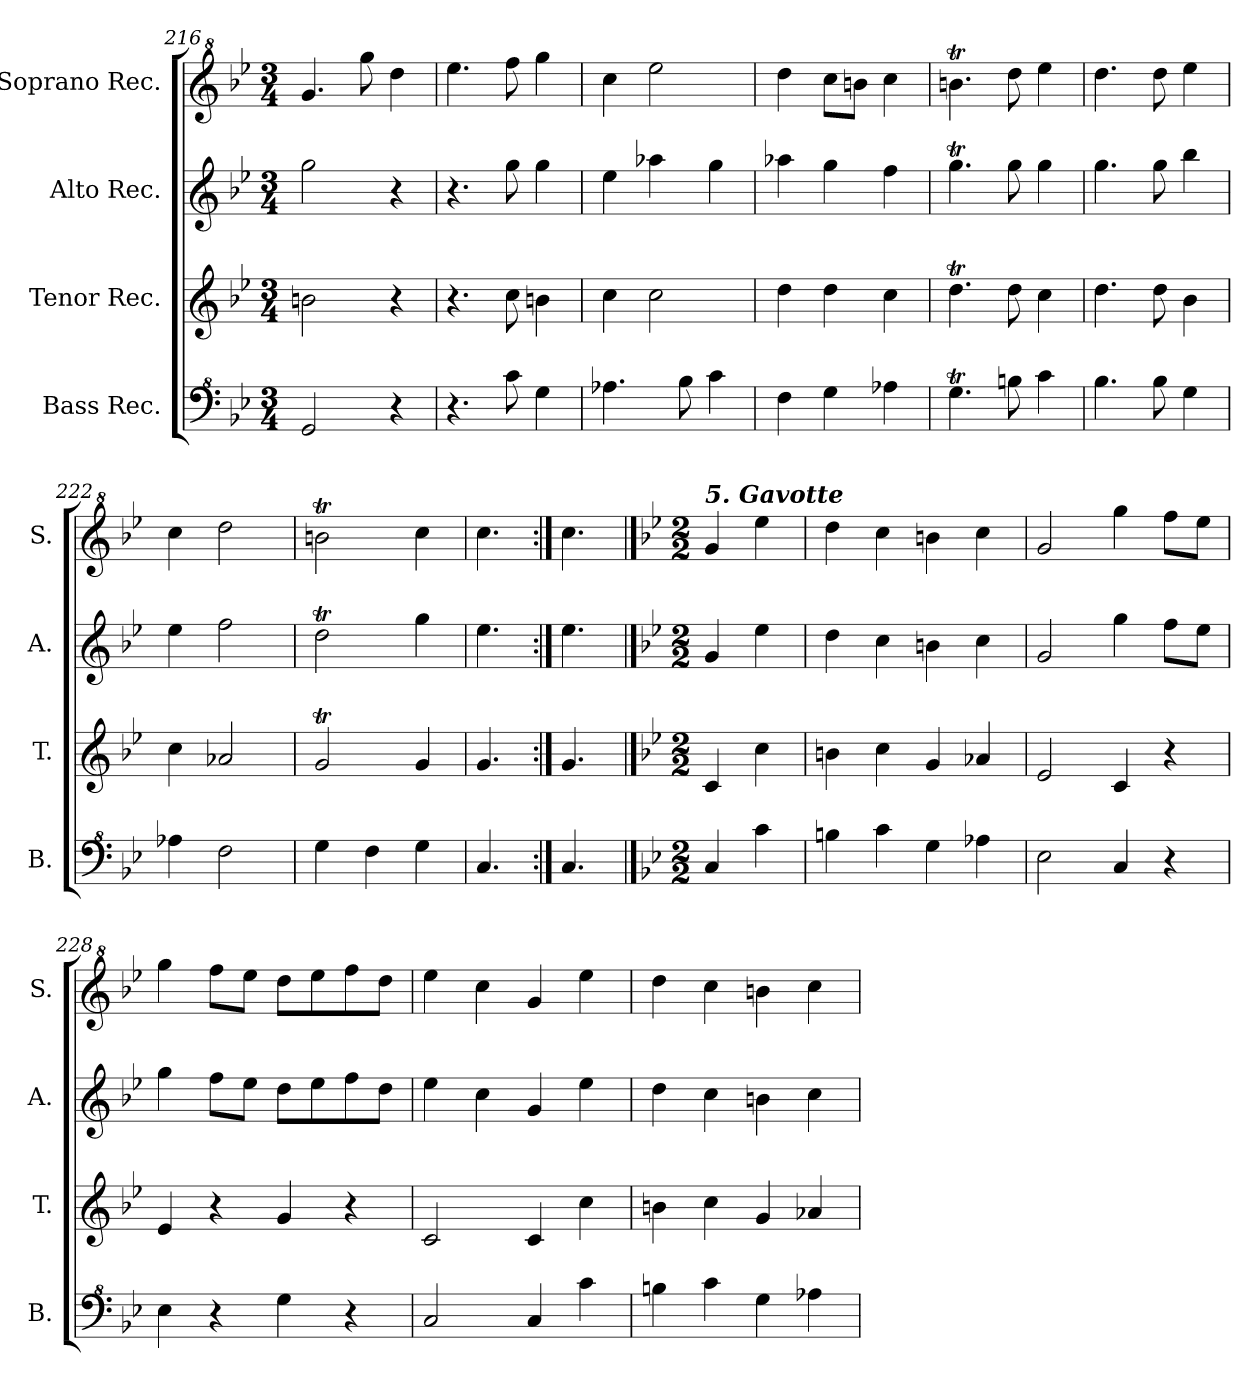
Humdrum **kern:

**kern	**kern	**kern	**kern
*part4	*part3	*part2	*part1
*staff4	*staff3	*staff2	*staff1
*I"Bass Rec.	*I"Tenor Rec.	*I"Alto Rec.	*I"Soprano Rec.
*I'B.	*I'T.	*I'A.	*I'S.
*clefF^4	*clefG2	*clefG2	*clefG^2
*k[b-e-]	*k[b-e-]	*k[b-e-]	*k[b-e-]
*M3/4	*M3/4	*M3/4	*M3/4
=216	=216	=216	=216
2G/	2bn\	2gg\	4.gg/
.	.	.	8ggg\
4r	4r	4r	4ddd\
=217	=217	=217	=217
4.r	4.r	4.r	4.eee-\
8cc\	8cc\	8gg\	8fff\
4g\	4bn\	4gg\	4ggg\
=218	=218	=218	=218
4.a-X\	4cc\	4ee-\	4ccc\
.	2cc\	4aa-X\	2eee-\
8b-\	.	.	.
4cc\	.	4gg\	.
=219	=219	=219	=219
4f\	4dd\	4aa-X\	4ddd\
4g\	4dd\	4gg\	8ccc\L
.	.	.	8bbn\J
4a-X\	4cc\	4ff\	4ccc\
=220	=220	=220	=220
4.gT\	4.ddt\	4.ggT\	4.bbnt\
8bn\	8dd\	8gg\	8ddd\
4cc\	4cc\	4gg\	4eee-\
=221	=221	=221	=221
4.b-\	4.dd\	4.gg\	4.ddd\
8b-\	8dd\	8gg\	8ddd\
4g\	4b-\	4bb-\	4eee-\
=222	=222	=222	=222
4a-X\	4cc\	4ee-\	4ccc\
2f\	2a-X/	2ff\	2ddd\
=223	=223	=223	=223
4g\	2gT/	2ddt\	2bbnt\
4f\	.	.	.
4g\	4g/	4gg\	4ccc\
=224	=224	=224	=224
4.c/	4.g/	4.ee-\	4.ccc\
=225:|!	=225:|!	=225:|!	=225:|!
4.c/	4.g/	4.ee-\	4.ccc\
!!LO:PB:g=z
==225X10	==225X10	==225X10	==225X10
*k[b-e-]	*k[b-e-]	*k[b-e-]	*k[b-e-]
*M2/2	*M2/2	*M2/2	*M2/2
*	*	*	*MM200
!	!	!	!LO:TX:a:Bi:t=5. Gavotte
4c/	4c/	4g/	4gg/
4cc\	4cc\	4ee-\	4eee-\
=226	=226	=226	=226
4bn\	4bn\	4dd\	4ddd\
4cc\	4cc\	4cc\	4ccc\
4g\	4g/	4bn\	4bbn\
4a-X\	4a-X/	4cc\	4ccc\
=227	=227	=227	=227
2e-\	2e-/	2g/	2gg/
4c/	4c/	4gg\	4ggg\
4r	4r	8ff\L	8fff\L
.	.	8ee-\J	8eee-\J
=228	=228	=228	=228
4e-\	4e-/	4gg\	4ggg\
4r	4r	8ff\L	8fff\L
.	.	8ee-\J	8eee-\J
4g\	4g/	8dd\L	8ddd\L
.	.	8ee-\	8eee-\
4r	4r	8ff\	8fff\
.	.	8dd\J	8ddd\J
=229	=229	=229	=229
2c/	2c/	4ee-\	4eee-\
.	.	4cc\	4ccc\
4c/	4c/	4g/	4gg/
4cc\	4cc\	4ee-\	4eee-\
=230	=230	=230	=230
4bn\	4bn\	4dd\	4ddd\
4cc\	4cc\	4cc\	4ccc\
4g\	4g/	4bn\	4bbn\
4a-X\	4a-X/	4cc\	4ccc\
=	=	=	=
*-	*-	*-	*-
